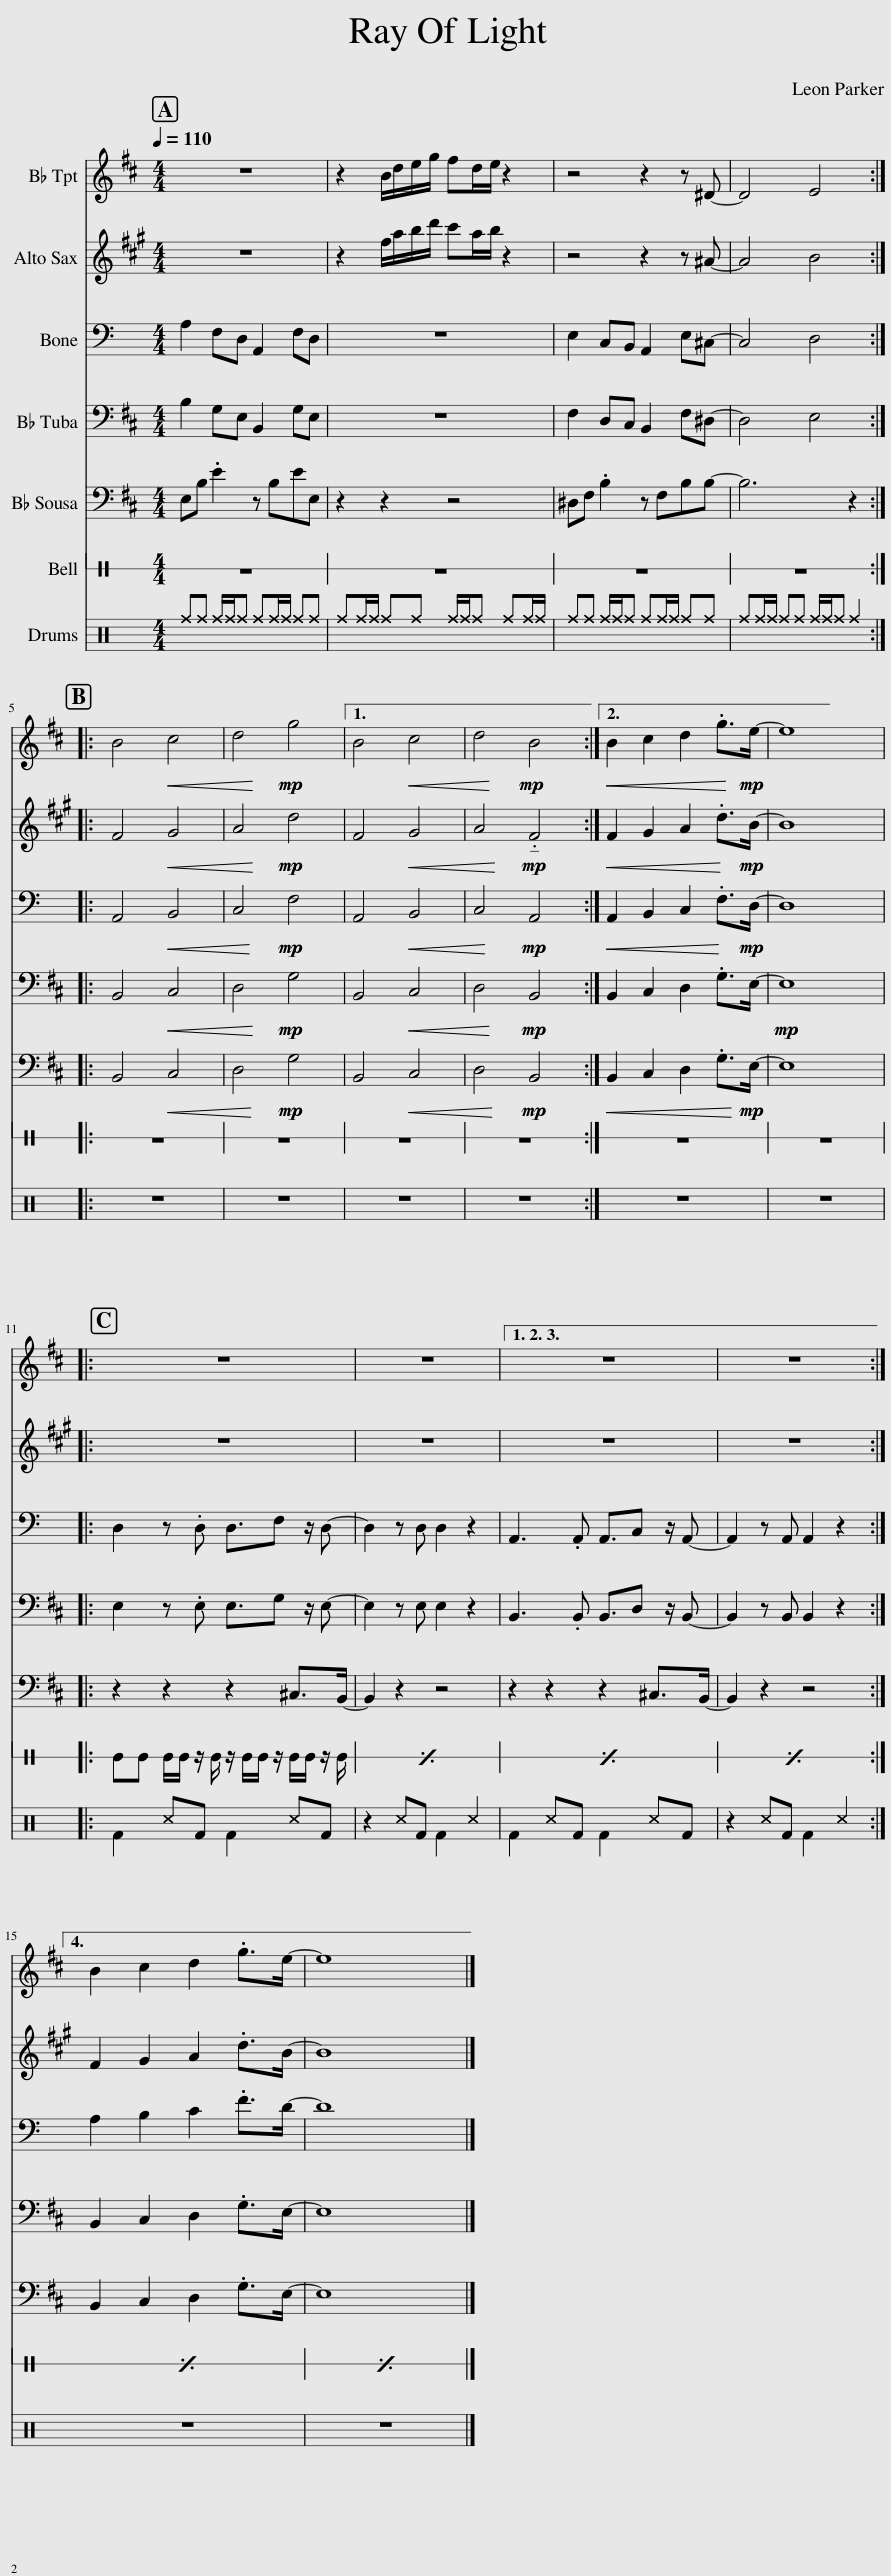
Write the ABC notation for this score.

X:1
%%score 1 2 3 4 5 6 7
L:1/8
Q:1/4=110
M:4/4
I:linebreak $
K:C
V:1 treble transpose=-2
V:2 treble transpose=-9
V:3 bass
V:4 bass transpose=-2
V:5 bass transpose=-14
V:6 perc stafflines=1
K:none
V:7 perc
K:none
V:1
[K:D] z8 | z2 B/d/e/g/ fd/e/ z2 | z4 z2 z ^D- | D4 E4 ::$ B4!<(! c4!<)! | %5
 d4!mp! g4 |1 B4!<(! c4!<)! || d4!mp! B4 :|2!<(! B2 c2 d2 .g>!mp!e-!<)! || e8 |:$ %10
 z8 | z8 |1,2,3 z8 || z8 :|4$ B2 c2 d2 .g>e- || %15
 e8 |] %16
V:2
[K:A] z8 | z2 f/a/b/d'/ c'a/b/ z2 | z4 z2 z ^A- | A4 B4 ::$ F4!<(! G4!<)! | %5
 A4!mp! d4 |1 F4!<(! G4!<)! || A4!mp! !tenuto!.F4 :|2!<(! F2 G2 A2 .d>!mp!B-!<)! || B8 |:$ %10
 z8 | z8 |1,2,3 z8 || z8 :|4$ F2 G2 A2 .d>B- || %15
 B8 |] %16
V:3
 A,2 F,D, A,,2 F,D, | z8 | E,2 C,B,, A,,2 E,^C,- | C,4 D,4 ::$ A,,4!<(! B,,4!<)! | %5
 C,4!mp! F,4 |1 A,,4!<(! B,,4!<)! || C,4!mp! A,,4 :|2!<(! A,,2 B,,2 C,2 .F,>!mp!D,-!<)! || D,8 |:$ %10
 D,2 z .D, D,3/2F, z/ D,- | D,2 z D, D,2 z2 |1,2,3 A,,3 .A,, A,,3/2C, z/ A,,- || A,,2 z A,, A,,2 z2 :|4$ A,2 B,2 C2 .F>D- || %15
 D8 |] %16
V:4
[K:D] B,2 G,E, B,,2 G,E, | z8 | F,2 D,C, B,,2 F,^D,- | D,4 E,4 ::$ B,,4!<(! C,4!<)! | %5
 D,4!mp! G,4 |1 B,,4!<(! C,4!<)! || D,4!mp! B,,4 :|2 B,,2 C,2 D,2 .G,>E,- ||!mp! E,8 |:$ %10
 E,2 z .E, E,3/2G, z/ E,- | E,2 z E, E,2 z2 |1,2,3 B,,3 .B,, B,,3/2D, z/ B,,- || B,,2 z B,, B,,2 z2 :|4$ B,,2 C,2 D,2 .G,>E,- || %15
 E,8 |] %16
V:5
[K:D] E,B, .E2 z B,EE, | z2 z2 z4 | ^D,F, .B,2 z F,B,B,- | B,6 z2 ::$ B,,4!<(! C,4!<)! | %5
 D,4!mp! G,4 |1 B,,4!<(! C,4!<)! || D,4!mp! B,,4 :|2!<(! B,,2 C,2 D,2 .G,>!mp!E,-!<)! || E,8 |:$ %10
 z2 z2 z2 ^C,>B,,- | B,,2 z2 z4 |1,2,3 z2 z2 z2 ^C,>B,,- || B,,2 z2 z4 :|4$ B,,2 C,2 D,2 .G,>E,- || %15
 E,8 |] %16
V:6
 z8 | z8 | z8 | z8 ::$ z8 | %5
 z8 |1 z8 || z8 :|2 z8 || z8 |:$ %10
 EE E/E/ z/ E/ z/ E/E/ z/ E/E/ z/ E/ | x8 |1,2,3 x8 || x8 :|4$ x8 || %15
 x8 |] %16
V:7
 ^f^f ^f/^f/^f ^f^f/^f/ ^f^f | ^f^f/^f/ ^f^f ^f/^f/^f ^f^f/^f/ | ^f^f ^f/^f/^f ^f^f/^f/ ^f^f | ^f^f/^f/ ^f^f ^f/^f/^f ^f2 ::$ z8 | %5
 z8 |1 z8 || z8 :|2 z8 || z8 |:$ %10
 F2 ^cF F2 ^cF | z2 ^cF F2 ^c2 |1,2,3 F2 ^cF F2 ^cF || z2 ^cF F2 ^c2 :|4$ z8 || %15
 z8 |] %16
